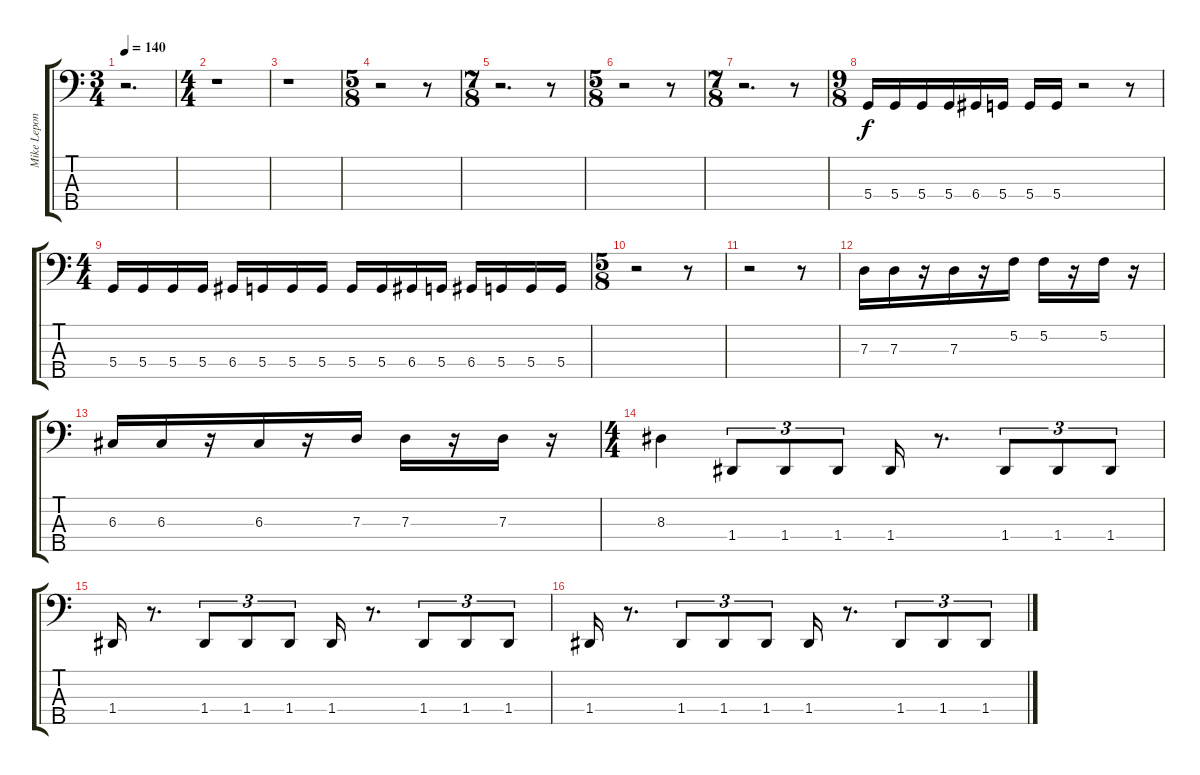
\track ("Mike Lepond" "Mike Lepon") {instrument electricbasspick}
\staff {score tabs}
\tuning (F2 C2 G1 D1 A0) {hide}
\ts (3 4)
\tempo 140
\clef f4
\ks c
r.2{d dy f} |
\ts (4 4)
r.1 |
r.1 |
\ts (5 8)
r.2 r.8 |
\ts (7 8)
r.2{d} r.8 |
\ts (5 8)
r.2 r.8 |
\ts (7 8)
r.2{d} r.8 |
\ts (9 8)
5.4.16 5.4.16 5.4.16 5.4.16 6.4.16 5.4.16 5.4.16 5.4.16 r.2 r.8 |
\ts (4 4)
5.4.16 5.4.16 5.4.16 5.4.16 6.4.16 5.4.16 5.4.16 5.4.16 5.4.16 5.4.16 6.4.16 5.4.16 6.4.16 5.4.16 5.4.16 5.4.16 |
\ts (5 8)
r.2 r.8 |
r.2 r.8 |
7.3.16 7.3.16 r.16 7.3.16 r.16 5.2.16 5.2.16 r.16 5.2.16 r.16 |
6.3.16 6.3.16 r.16 6.3.16 r.16 7.3.16 7.3.16 r.16 7.3.16 r.16 |
\ts (4 4)
8.3.4 1.4.8{tu (3 2)} 1.4.8{tu (3 2)} 1.4.8{tu (3 2)} 1.4.16 r.8{d} 1.4.8{tu (3 2)} 1.4.8{tu (3 2)} 1.4.8{tu (3 2)} |
1.4.16 r.8{d} 1.4.8{tu (3 2)} 1.4.8{tu (3 2)} 1.4.8{tu (3 2)} 1.4.16 r.8{d} 1.4.8{tu (3 2)} 1.4.8{tu (3 2)} 1.4.8{tu (3 2)} |
1.4.16{volume 14 balance 8} r.8{d} 1.4.8{tu (3 2)} 1.4.8{tu (3 2)} 1.4.8{tu (3 2)} 1.4.16 r.8{d} 1.4.8{tu (3 2)} 1.4.8{tu (3 2)} 1.4.8{tu (3 2)}
